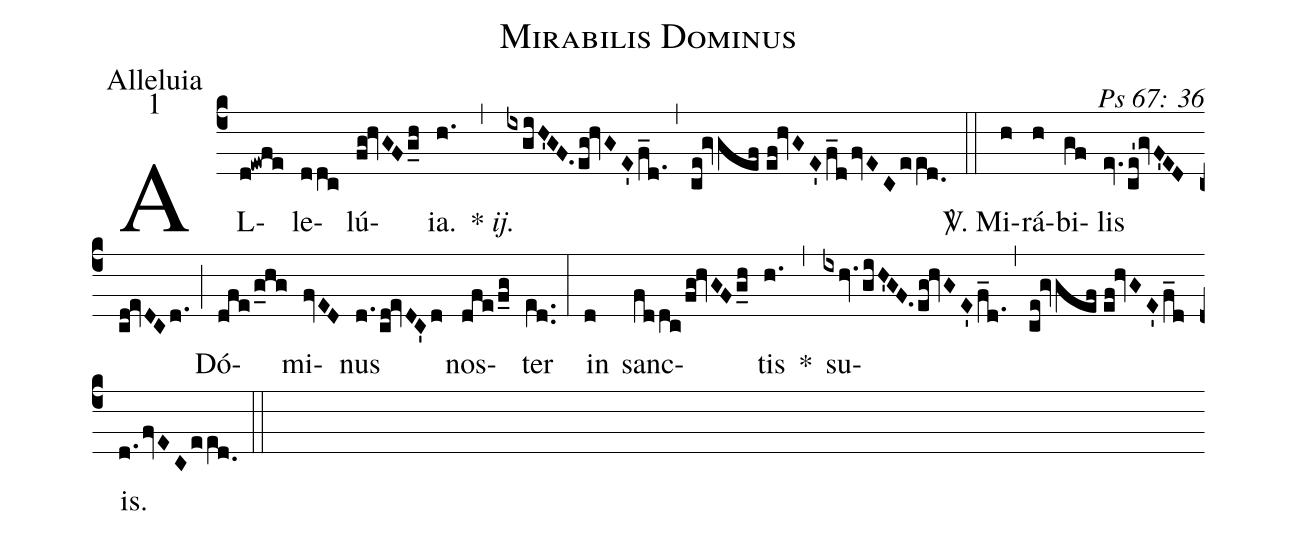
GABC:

name: Mirabilis Dominus;
office-part: Alleluia;
mode: 1;
commentary: Ps 67: 36;
%%
(c4) AL(d!ewfe)le(ddc)lú(fg!hvGFg_h)ia.(h.) {*}~<i>ij.</i>(,) (ixgiH'GF.eg!hvGE'f_d.) (,) (ce!gvgef//ef!hvGE'f_dfvECee[ll:1]d.0) (::)
<sp>V/</sp>. Mi(h)rá(h)bi(gf)lis(ev.ce'!gvF'ED//cd!evDCd.) (;) Dó(dfe/g_hg)mi(fvED)nus(d./cd!evDC'd) nos(dfe/f_g)ter(e[ll:1]d..) (:)
in(d) sanc(fddc/fg!hvGFg_h)tis(h.) *(,) su(ixhv.giH'GF.eg!hvGE'f_d.)(,)(ce!gvgef//ef!hvGE'f_d)is.(d.fvECee[ll:1]d.0) (::)
